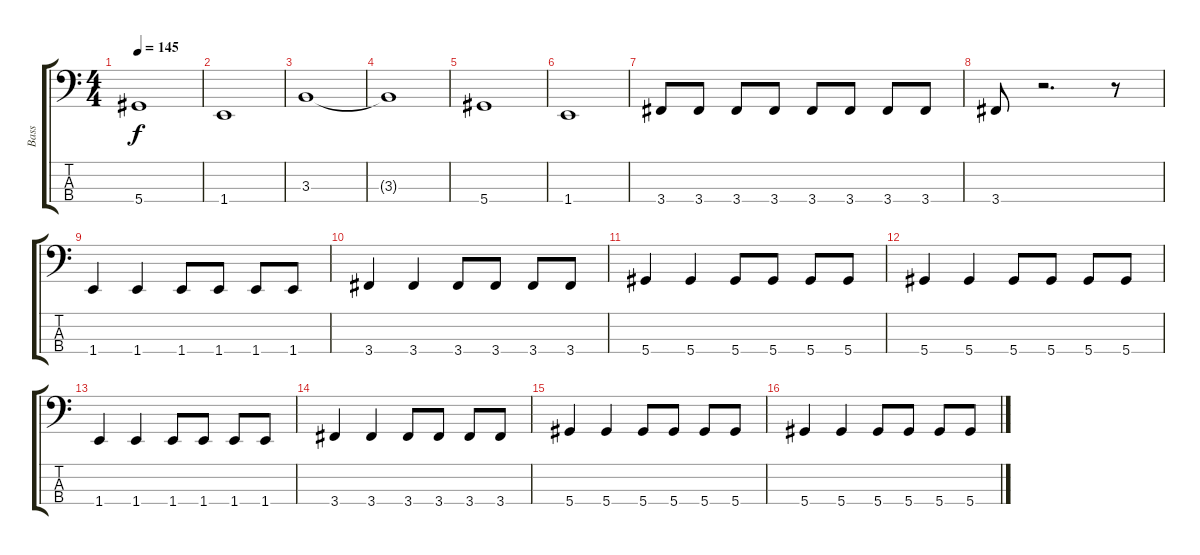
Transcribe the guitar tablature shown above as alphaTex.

\track ("Bass" "Bass") {instrument electricbasspick}
\staff {score tabs}
\tuning (Gb2 Db2 Ab1 Eb1) {hide}
\ts (4 4)
\tempo 145
\clef f4
\ks c
5.4.1{dy f} |
1.4.1 |
3.3.1 |
3.3{t}.1 |
5.4.1 |
1.4.1 |
3.4.8 3.4.8 3.4.8 3.4.8 3.4.8 3.4.8 3.4.8 3.4.8 |
3.4.8 r.2{d} r.8 |
1.4.4 1.4.4 1.4.8 1.4.8 1.4.8 1.4.8 |
3.4.4 3.4.4 3.4.8 3.4.8 3.4.8 3.4.8 |
5.4.4 5.4.4 5.4.8 5.4.8 5.4.8 5.4.8 |
5.4.4 5.4.4 5.4.8 5.4.8 5.4.8 5.4.8 |
1.4.4 1.4.4 1.4.8 1.4.8 1.4.8 1.4.8 |
3.4.4 3.4.4 3.4.8 3.4.8 3.4.8 3.4.8 |
5.4.4 5.4.4 5.4.8 5.4.8 5.4.8 5.4.8 |
5.4.4 5.4.4 5.4.8 5.4.8 5.4.8 5.4.8
